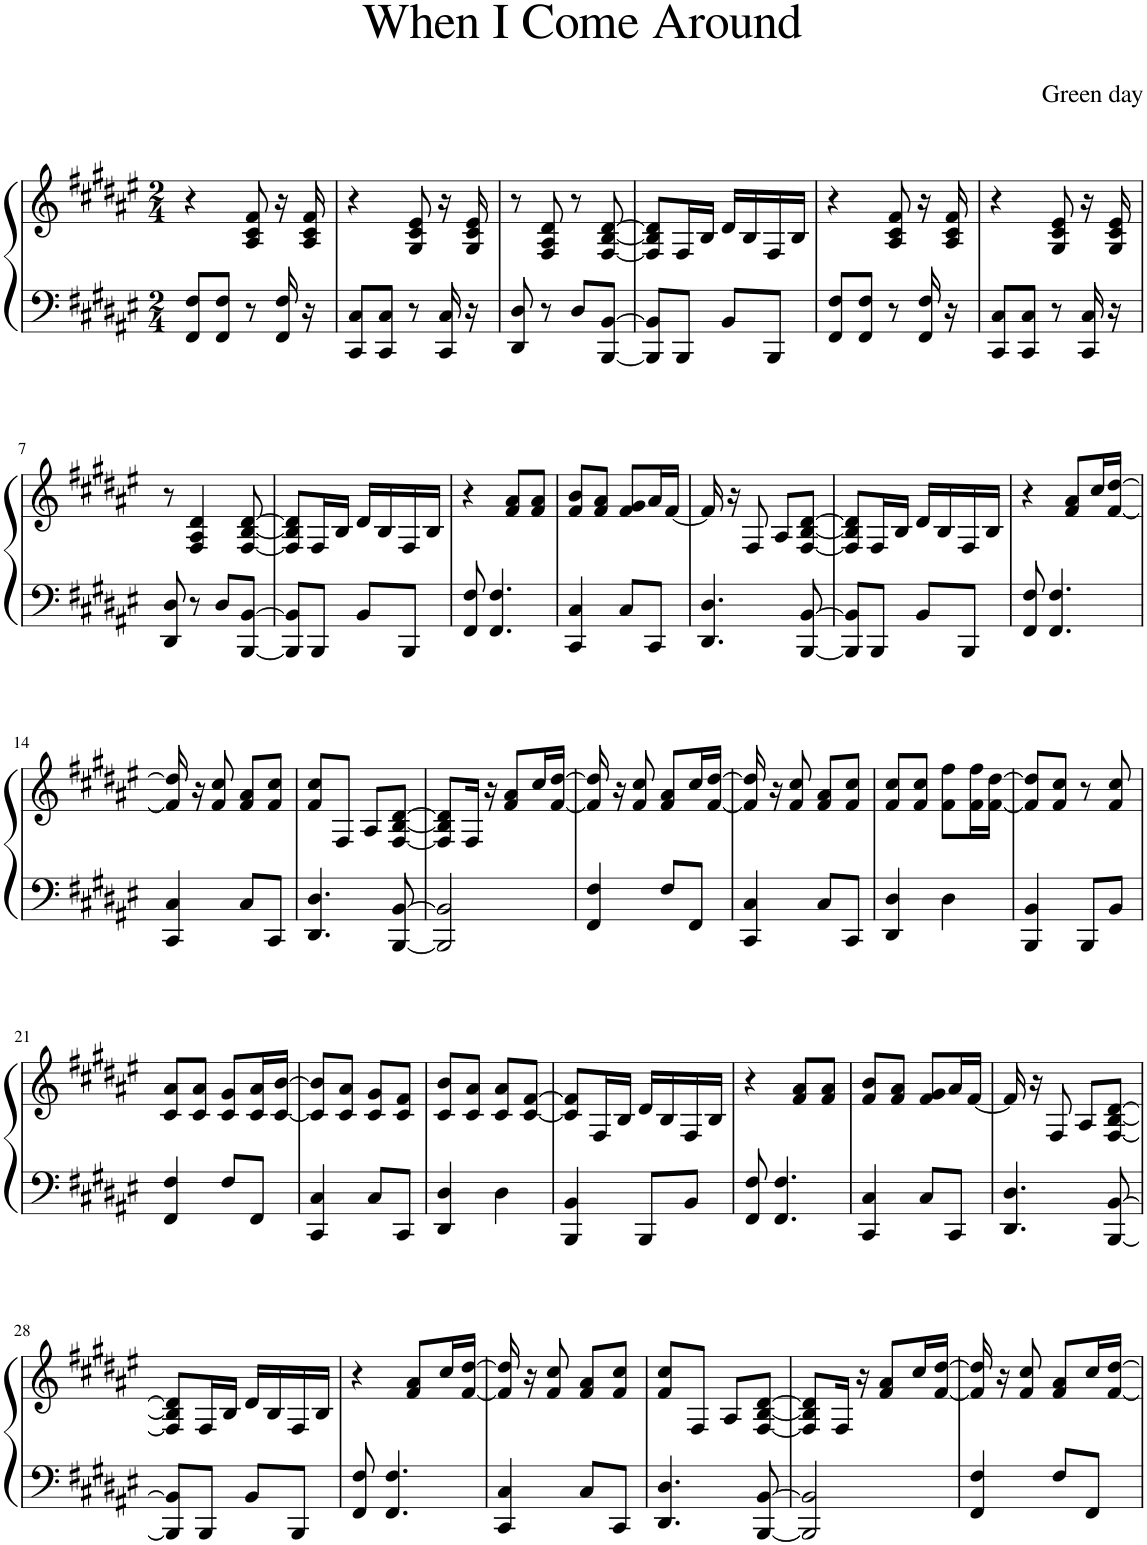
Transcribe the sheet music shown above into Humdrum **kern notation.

**kern	**kern
*part1	*part1
*staff2	*staff1
*I"Фортепиано	*
*clefF4	*clefG2
*k[f#c#g#d#a#e#]	*k[f#c#g#d#a#e#]
*M2/4	*M2/4
=1	=1
8FF#/ 8F#/L	4r
8FF#/ 8F#/J	.
8r	8A#/ 8c#/ 8f#/
16FF#/ 16F#/	16r
16r	16A#/ 16c#/ 16f#/
=2	=2
8CC#/ 8C#/L	4r
8CC#/ 8C#/J	.
8r	8G#/ 8c#/ 8e#/
16CC#/ 16C#/	16r
16r	16G#/ 16c#/ 16e#/
=3	=3
8DD#/ 8D#/	8r
8r	8F#/ 8A#/ 8d#/
8D#/L	8r
[8BBB/ [8BB/J	[8F#/ [8B/ [8d#/
=4	=4
8BBB/] 8BB/]L	8F#/] 8B/] 8d#/]L
8BBB/J	16F#/L
.	16B/JJ
8BB/L	16d#/LL
.	16B/
8BBB/J	16F#/
.	16B/JJ
=5	=5
8FF#/ 8F#/L	4r
8FF#/ 8F#/J	.
8r	8A#/ 8c#/ 8f#/
16FF#/ 16F#/	16r
16r	16A#/ 16c#/ 16f#/
=6	=6
8CC#/ 8C#/L	4r
8CC#/ 8C#/J	.
8r	8G#/ 8c#/ 8e#/
16CC#/ 16C#/	16r
16r	16G#/ 16c#/ 16e#/
!!LO:LB:g=z
=7	=7
8DD#/ 8D#/	8r
8r	4F#/ 4A#/ 4d#/
8D#/L	.
[8BBB/ [8BB/J	[8F#/ [8B/ [8d#/
=8	=8
8BBB/] 8BB/]L	8F#/] 8B/] 8d#/]L
8BBB/J	16F#/L
.	16B/JJ
8BB/L	16d#/LL
.	16B/
8BBB/J	16F#/
.	16B/JJ
=9	=9
8FF#/ 8F#/	4r
4.FF#/ 4.F#/	.
.	8f#/ 8a#/L
.	8f#/ 8a#/J
=10	=10
4CC#/ 4C#/	8f#/ 8b/L
.	8f#/ 8a#/J
8C#/L	8f#/ 8g#/L
8CC#/J	16a#/L
.	[16f#/JJ
=11	=11
4.DD#/ 4.D#/	16f#/]
.	16r
.	8F#/
.	8A#/L
[8BBB/ [8BB/	[8F#/ [8B/ [8d#/J
=12	=12
8BBB/] 8BB/]L	8F#/] 8B/] 8d#/]L
8BBB/J	16F#/L
.	16B/JJ
8BB/L	16d#/LL
.	16B/
8BBB/J	16F#/
.	16B/JJ
=13	=13
8FF#/ 8F#/	4r
4.FF#/ 4.F#/	.
.	8f#/ 8a#/L
.	16cc#/L
.	[16f#/ [16dd#/JJ
!!LO:LB:g=z
=14	=14
4CC#/ 4C#/	16f#/] 16dd#/]
.	16r
.	8f#/ 8cc#/
8C#/L	8f#/ 8a#/L
8CC#/J	8f#/ 8cc#/J
=15	=15
4.DD#/ 4.D#/	8f#/ 8cc#/L
.	8F#/J
.	8A#/L
[8BBB/ [8BB/	[8F#/ [8B/ [8d#/J
=16	=16
2BBB/] 2BB/]	8F#/] 8B/] 8d#/]L
.	16F#/Jk
.	16r
.	8f#/ 8a#/L
.	16cc#/L
.	[16f#/ [16dd#/JJ
=17	=17
4FF#/ 4F#/	16f#/] 16dd#/]
.	16r
.	8f#/ 8cc#/
8F#/L	8f#/ 8a#/L
8FF#/J	16cc#/L
.	[16f#/ [16dd#/JJ
=18	=18
4CC#/ 4C#/	16f#/] 16dd#/]
.	16r
.	8f#/ 8cc#/
8C#/L	8f#/ 8a#/L
8CC#/J	8f#/ 8cc#/J
=19	=19
4DD#/ 4D#/	8f#/ 8cc#/L
.	8f#/ 8cc#/J
4D#\	8f#\ 8ff#\L
.	16f#\ 16ff#\L
.	[16f#\ [16dd#\JJ
=20	=20
4BBB/ 4BB/	8f#/] 8dd#/]L
.	8f#/ 8cc#/J
8BBB/L	8r
8BB/J	8f#/ 8cc#/
!!LO:LB:g=z
=21	=21
4FF#/ 4F#/	8c#/ 8a#/L
.	8c#/ 8a#/J
8F#/L	8c#/ 8g#/L
8FF#/J	16c#/ 16a#/L
.	[16c#/ [16b/JJ
=22	=22
4CC#/ 4C#/	8c#/] 8b/]L
.	8c#/ 8a#/J
8C#/L	8c#/ 8g#/L
8CC#/J	8c#/ 8f#/J
=23	=23
4DD#/ 4D#/	8c#/ 8b/L
.	8c#/ 8a#/J
4D#\	8c#/ 8a#/L
.	[8c#/ [8f#/J
=24	=24
4BBB/ 4BB/	8c#/] 8f#/]L
.	16F#/L
.	16B/JJ
8BBB/L	16d#/LL
.	16B/
8BB/J	16F#/
.	16B/JJ
=25	=25
8FF#/ 8F#/	4r
4.FF#/ 4.F#/	.
.	8f#/ 8a#/L
.	8f#/ 8a#/J
=26	=26
4CC#/ 4C#/	8f#/ 8b/L
.	8f#/ 8a#/J
8C#/L	8f#/ 8g#/L
8CC#/J	16a#/L
.	[16f#/JJ
=27	=27
4.DD#/ 4.D#/	16f#/]
.	16r
.	8F#/
.	8A#/L
[8BBB/ [8BB/	[8F#/ [8B/ [8d#/J
!!LO:LB:g=z
=28	=28
8BBB/] 8BB/]L	8F#/] 8B/] 8d#/]L
8BBB/J	16F#/L
.	16B/JJ
8BB/L	16d#/LL
.	16B/
8BBB/J	16F#/
.	16B/JJ
=29	=29
8FF#/ 8F#/	4r
4.FF#/ 4.F#/	.
.	8f#/ 8a#/L
.	16cc#/L
.	[16f#/ [16dd#/JJ
=30	=30
4CC#/ 4C#/	16f#/] 16dd#/]
.	16r
.	8f#/ 8cc#/
8C#/L	8f#/ 8a#/L
8CC#/J	8f#/ 8cc#/J
=31	=31
4.DD#/ 4.D#/	8f#/ 8cc#/L
.	8F#/J
.	8A#/L
[8BBB/ [8BB/	[8F#/ [8B/ [8d#/J
=32	=32
2BBB/] 2BB/]	8F#/] 8B/] 8d#/]L
.	16F#/Jk
.	16r
.	8f#/ 8a#/L
.	16cc#/L
.	[16f#/ [16dd#/JJ
=33	=33
4FF#/ 4F#/	16f#/] 16dd#/]
.	16r
.	8f#/ 8cc#/
8F#/L	8f#/ 8a#/L
8FF#/J	16cc#/L
.	[16f#/ [16dd#/JJ
=	=
*-	*-
